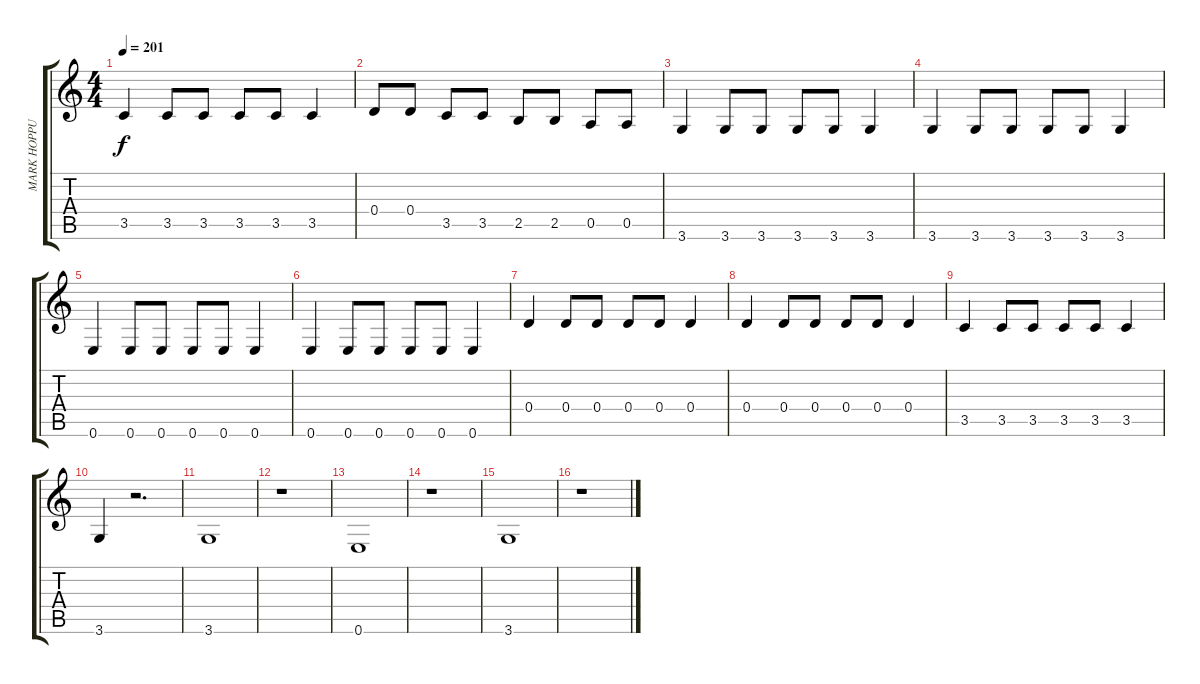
\track ("MARK HOPPUS" "MARK HOPPU") {instrument electricbasspick}
\staff {score tabs}
\tuning (E4 B3 G3 D3 A2 E2) {hide}
\ts (4 4)
\tempo 201
\clef g2
\ks c
3.5.4{dy f} 3.5.8 3.5.8 3.5.8 3.5.8 3.5.4 |
0.4.8 0.4.8 3.5.8 3.5.8 2.5.8 2.5.8 0.5.8 0.5.8 |
3.6.4 3.6.8 3.6.8 3.6.8 3.6.8 3.6.4 |
3.6.4 3.6.8 3.6.8 3.6.8 3.6.8 3.6.4 |
0.6.4 0.6.8 0.6.8 0.6.8 0.6.8 0.6.4 |
0.6.4 0.6.8 0.6.8 0.6.8 0.6.8 0.6.4 |
0.4.4 0.4.8 0.4.8 0.4.8 0.4.8 0.4.4 |
0.4.4 0.4.8 0.4.8 0.4.8 0.4.8 0.4.4 |
3.5.4 3.5.8 3.5.8 3.5.8 3.5.8 3.5.4 |
3.6.4 r.2{d} |
3.6.1 |
r.1 |
0.6.1 |
r.1 |
3.6.1 |
r.1
